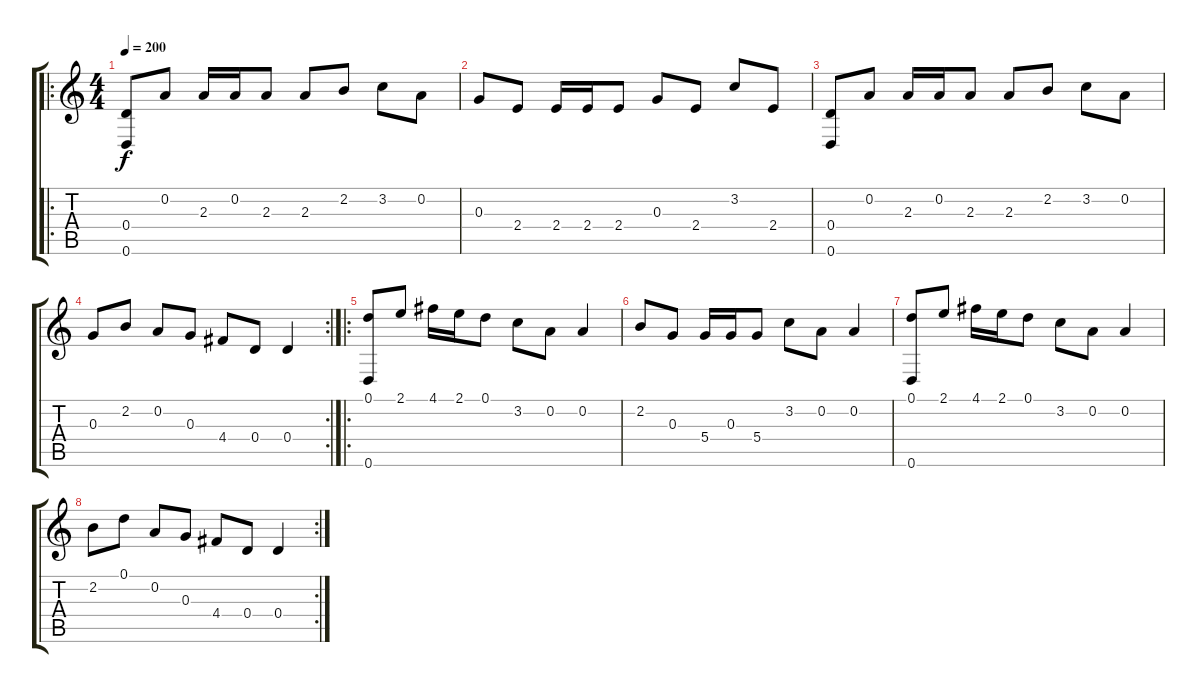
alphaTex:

\track "" {instrument acousticguitarsteel}
\staff {score tabs}
\tuning (D4 A3 G3 D3 A2 D2) {hide}
\ro
\ts (4 4)
\tempo 200
\clef g2
\ks c
(0.4 0.6).8{dy f instrument acousticguitarsteel} 0.2.8 2.3.16 0.2.16 2.3.8 2.3.8 2.2.8 3.2.8 0.2.8 |
0.3.8 2.4.8 2.4.16 2.4.16 2.4.8 0.3.8 2.4.8 3.2.8 2.4.8 |
(0.4 0.6).8 0.2.8 2.3.16 0.2.16 2.3.8 2.3.8 2.2.8 3.2.8 0.2.8 |
\rc 2
0.3.8 2.2.8 0.2.8 0.3.8 4.4.8 0.4.8 0.4.4 |
\ro
(0.1 0.6).8 2.1.8 4.1.16 2.1.16 0.1.8 3.2.8 0.2.8 0.2.4 |
2.2.8 0.3.8 5.4.16 0.3.16 5.4.8 3.2.8 0.2.8 0.2.4 |
(0.1 0.6).8 2.1.8 4.1.16 2.1.16 0.1.8 3.2.8 0.2.8 0.2.4 |
\rc 2
2.2.8 0.1.8 0.2.8 0.3.8 4.4.8 0.4.8 0.4.4
